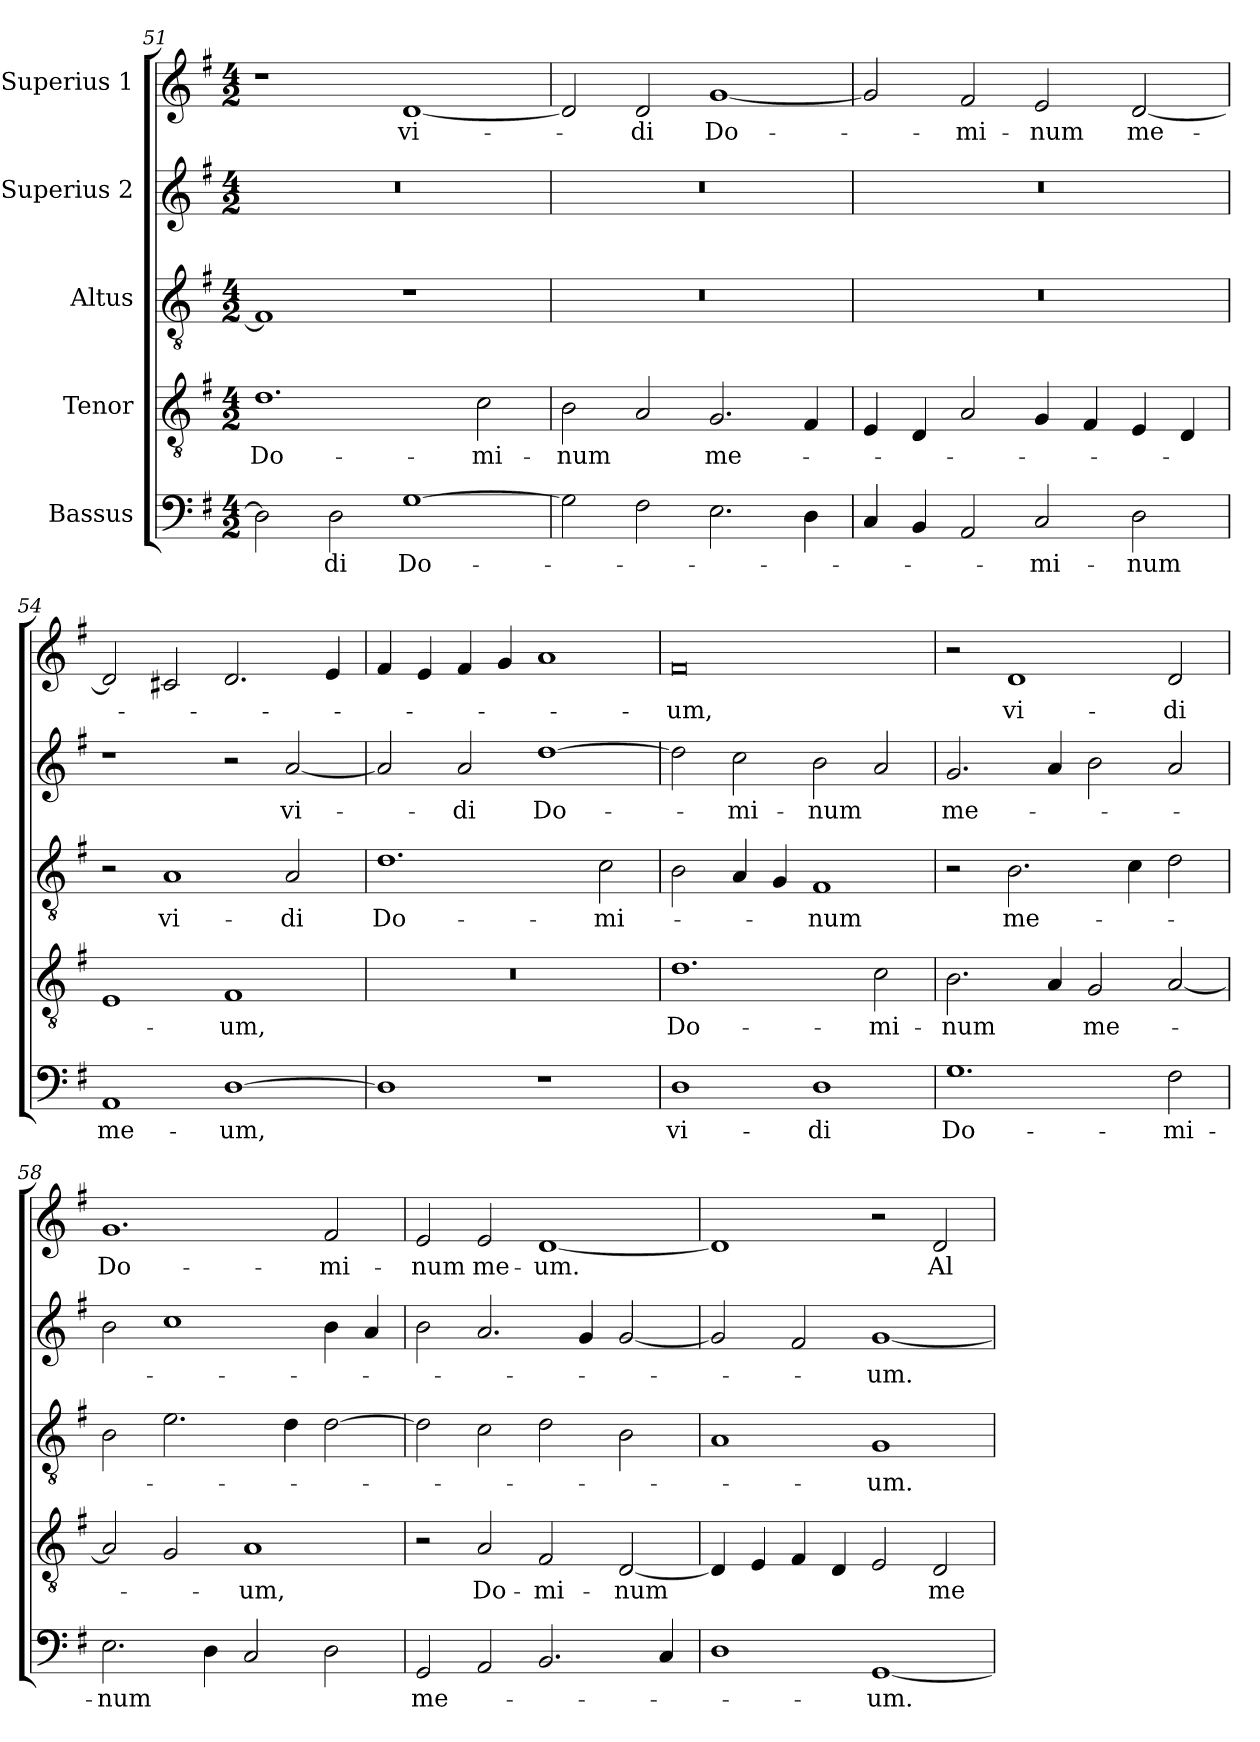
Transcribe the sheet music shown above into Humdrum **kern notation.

**kern	**text	**kern	**text	**kern	**text	**kern	**text	**kern	**text
*part5	*part5	*part4	*part4	*part3	*part3	*part2	*part2	*part1	*part1
*staff5	*staff5	*staff4	*staff4	*staff3	*staff3	*staff2	*staff2	*staff1	*staff1
*I"Bassus	*	*I"Tenor	*	*I"Altus	*	*I"Superius 2	*	*I"Superius 1	*
*clefF4	*	*clefGv2	*	*clefGv2	*	*clefG2	*	*clefG2	*
*k[f#]	*	*k[f#]	*	*k[f#]	*	*k[f#]	*	*k[f#]	*
*M4/2	*	*M4/2	*	*M4/2	*	*M4/2	*	*M4/2	*
=51	=51	=51	=51	=51	=51	=51	=51	=51	=51
2D\]	.	1.d\	Do-	1F#/]	.	0r	.	1r	.
2D\	-di	.	.	.	.	.	.	.	.
[1G\	Do-	.	.	1r	.	.	.	[1d/	vi-
.	.	2c\	-mi-	.	.	.	.	.	.
=52	=52	=52	=52	=52	=52	=52	=52	=52	=52
2G\]	.	2B\	-num	0r	.	0r	.	2d/]	.
2F#\	.	2A/	.	.	.	.	.	2d/	-di
2.E\	.	2.G/	me-	.	.	.	.	[1g/	Do-
4D\	.	4F#/	.	.	.	.	.	.	.
=53	=53	=53	=53	=53	=53	=53	=53	=53	=53
4C/	.	4E/	.	0r	.	0r	.	2g/]	.
4BB/	.	4D/	.	.	.	.	.	.	.
2AA/	.	2A/	.	.	.	.	.	2f#/	-mi-
2C/	-mi-	4G/	.	.	.	.	.	2e/	-num
.	.	4F#/	.	.	.	.	.	.	.
2D\	-num	4E/	.	.	.	.	.	[2d/	me-
.	.	4D/	.	.	.	.	.	.	.
=54	=54	=54	=54	=54	=54	=54	=54	=54	=54
1AA/	me-	1E/	.	2r	.	1r	.	2d/]	.
.	.	.	.	1A/	vi-	.	.	2c#X/	.
[1D\	-um,	1F#/	-um,	.	.	2r	.	2.d/	.
.	.	.	.	2A/	-di	[2a/	vi-	.	.
.	.	.	.	.	.	.	.	4e/	.
=55	=55	=55	=55	=55	=55	=55	=55	=55	=55
1D\]	.	0r	.	1.d\	Do-	2a/]	.	4f#/	.
.	.	.	.	.	.	.	.	4e/	.
.	.	.	.	.	.	2a/	-di	4f#/	.
.	.	.	.	.	.	.	.	4g/	.
1r	.	.	.	.	.	[1dd\	Do-	1a/	.
.	.	.	.	2c\	-mi-	.	.	.	.
=56	=56	=56	=56	=56	=56	=56	=56	=56	=56
1D\	vi-	1.d\	Do-	2B\	.	2dd\]	.	0f#/	-um,
.	.	.	.	4A/	.	2cc\	-mi-	.	.
.	.	.	.	4G/	.	.	.	.	.
1D\	-di	.	.	1F#/	-num	2b\	-num	.	.
.	.	2c\	-mi-	.	.	2a/	.	.	.
=57	=57	=57	=57	=57	=57	=57	=57	=57	=57
1.G\	Do-	2.B\	-num	2r	.	2.g/	me-	2r	.
.	.	.	.	2.B\	me-	.	.	1d/	vi-
.	.	4A/	.	.	.	4a/	.	.	.
.	.	2G/	me-	.	.	2b\	.	.	.
.	.	.	.	4c\	.	.	.	.	.
2F#\	-mi-	[2A/	.	2d\	.	2a/	.	2d/	-di
=58	=58	=58	=58	=58	=58	=58	=58	=58	=58
2.E\	-num	2A/]	.	2B\	.	2b\	.	1.g/	Do-
.	.	2G/	.	2.e\	.	1cc\	.	.	.
4D\	.	.	.	.	.	.	.	.	.
2C/	.	1A/	-um,	.	.	.	.	.	.
.	.	.	.	4d\	.	.	.	.	.
2D\	.	.	.	[2d\	.	4b\	.	2f#/	-mi-
.	.	.	.	.	.	4a/	.	.	.
=59	=59	=59	=59	=59	=59	=59	=59	=59	=59
2GG/	me-	2r	.	2d\]	.	2b\	.	2e/	-num
2AA/	.	2A/	Do-	2c\	.	2.a/	.	2e/	me-
2.BB/	.	2F#/	-mi-	2d\	.	.	.	[1d/	-um.
.	.	.	.	.	.	4g/	.	.	.
.	.	[2D/	-num	2B\	.	[2g/	.	.	.
4C/	.	.	.	.	.	.	.	.	.
=60	=60	=60	=60	=60	=60	=60	=60	=60	=60
1D\	.	4D/]	.	1A/	.	2g/]	.	1d/]	.
.	.	4E/	.	.	.	.	.	.	.
.	.	4F#/	.	.	.	2f#/	.	.	.
.	.	4D/	.	.	.	.	.	.	.
[1GG/	-um.	2E/	.	1G/	-um.	[1g/	-um.	2r	.
.	.	2D/	me-	.	.	.	.	2d/	Al-
=	=	=	=	=	=	=	=	=	=
*-	*-	*-	*-	*-	*-	*-	*-	*-	*-
